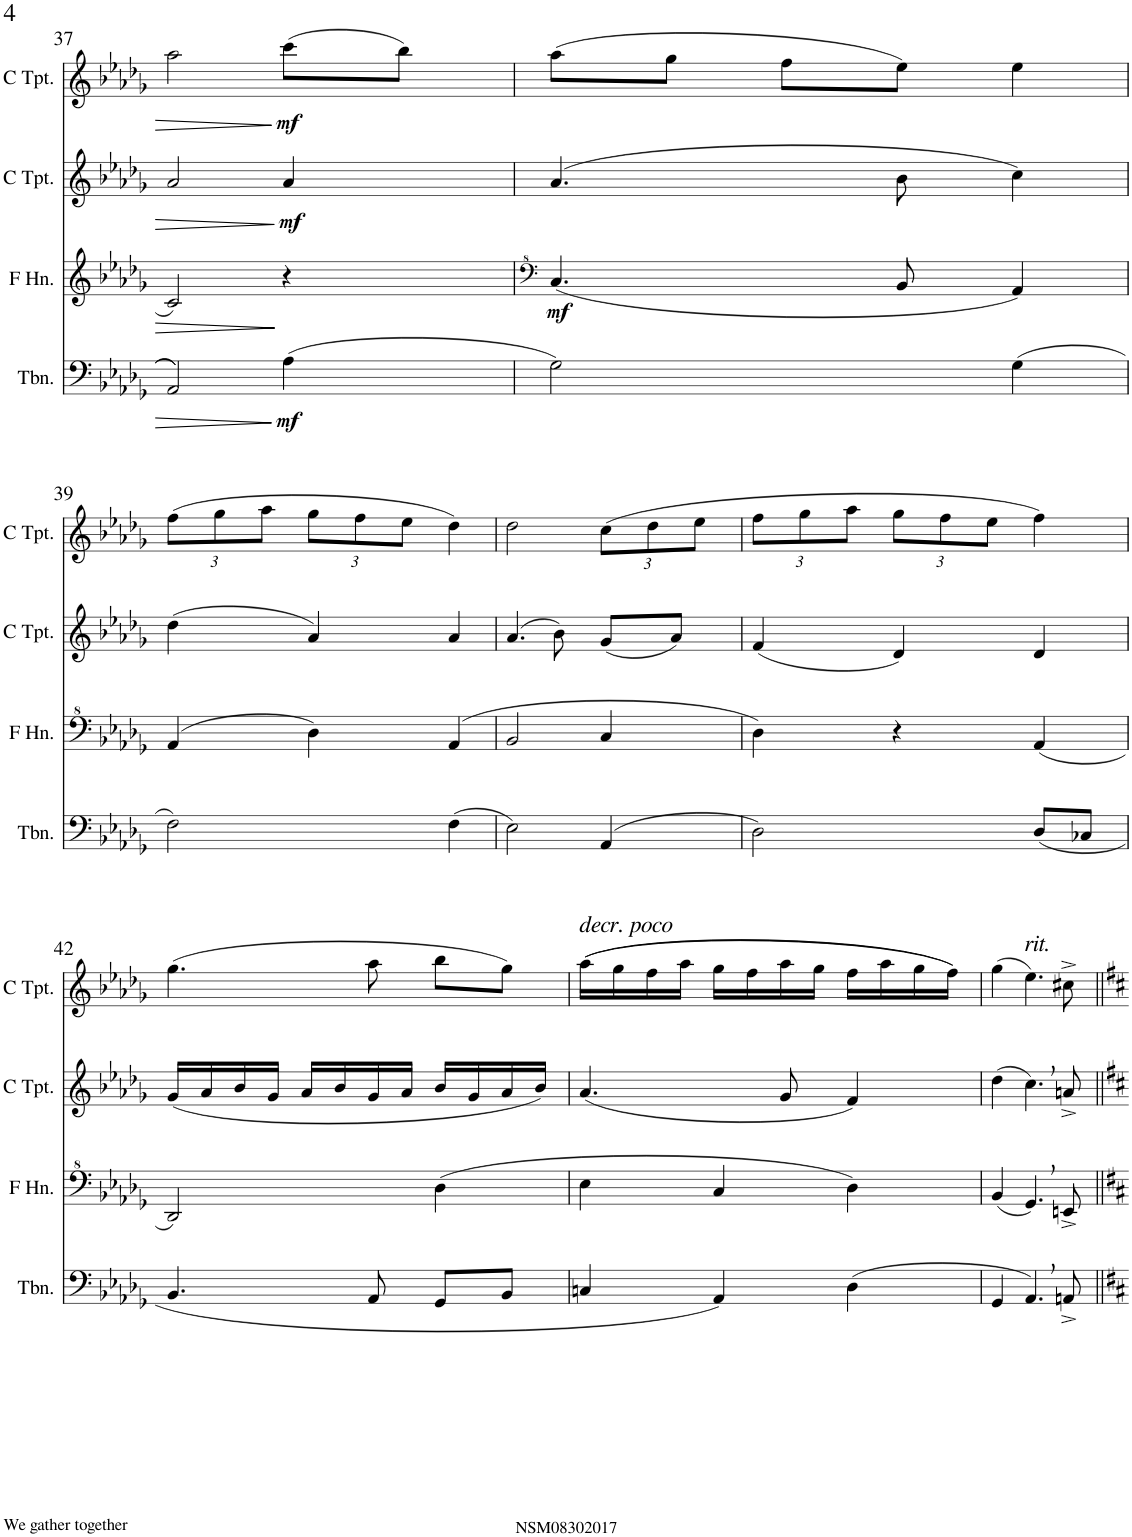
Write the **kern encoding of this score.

**kern	**dynam	**kern	**dynam	**kern	**dynam	**kern	**dynam
*part4	*part4	*part3	*part3	*part2	*part2	*part1	*part1
*staff4	*staff4	*staff3	*staff3	*staff2	*staff2	*staff1	*staff1
*I"Trombone	*	*I"Horn in F	*	*I"C Trumpet	*	*I"C Trumpet	*
*I'Tbn.	*	*	*	*I'C Tpt.	*	*I'C Tpt.	*
!!LO:PB:g=z
*clefF4	*	*clefG2	*	*clefG2	*	*clefG2	*
*	*	*ITrd4c7	*	*	*	*	*
*k[b-e-a-d-g-]	*	*k[b-e-a-d-g-]	*	*k[b-e-a-d-g-]	*	*k[b-e-a-d-g-]	*
*M3/4	*	*M3/4	*	*M3/4	*	*M3/4	*
=37	=37	=37	=37	=37	=37	=37	=37
2AA-/	.	2c/	.	2a-/	.	2aa-\	.
!	!LO:DY:b	!	!	!	!LO:DY:b	!	!LO:DY:b
(4A-\	mf	4r	.	4a-/	mf	(8ccc\L	mf
.	.	.	.	.	.	8bb-\J)	.
=38	=38	=38	=38	=38	=38	=38	=38
*	*	*clefF^4	*	*	*	*	*
!	!	!	!LO:DY:b	!	!	!	!
2G-\)	.	(4.c/	mf	(4.a-/	.	(8aa-\L	.
.	.	.	.	.	.	8gg-\J	.
.	.	.	.	.	.	8ff\L	.
.	.	8B-/	.	8b-\	.	8ee-\J)	.
(4G-\	.	4A-/)	.	4cc\)	.	4ee-\	.
!!LO:LB:g=z
=39	=39	=39	=39	=39	=39	=39	=39
*	*	*	*	*	*	*Xbrackettup	*
2F\)	.	(4A-/	.	(4dd-\	.	(12ff\L	.
.	.	.	.	.	.	12gg-\	.
.	.	.	.	.	.	12aa-\J	.
.	.	4d-\)	.	4a-/)	.	12gg-\L	.
.	.	.	.	.	.	12ff\	.
.	.	.	.	.	.	12ee-\J	.
(4F\	.	(4A-/	.	4a-/	.	4dd-\)	.
=40	=40	=40	=40	=40	=40	=40	=40
2E-\)	.	2B-/	.	(4.a-/	.	2dd-\	.
.	.	.	.	8b-\)	.	.	.
(4AA-/	.	4c/	.	(8g-/L	.	(12cc\L	.
.	.	.	.	.	.	12dd-\	.
.	.	.	.	8a-/J)	.	.	.
.	.	.	.	.	.	12ee-\J	.
=41	=41	=41	=41	=41	=41	=41	=41
2D-\)	.	4d-\)	.	(4f/	.	12ff\L	.
.	.	.	.	.	.	12gg-\	.
.	.	.	.	.	.	12aa-\J	.
.	.	4r	.	4d-/)	.	12gg-\L	.
.	.	.	.	.	.	12ff\	.
.	.	.	.	.	.	12ee-\J	.
(8D-/L	.	(4A-/	.	4d-/	.	4ff\)	.
8C-X/J	.	.	.	.	.	.	.
!!LO:LB:g=z
=42	=42	=42	=42	=42	=42	=42	=42
4.BB-/	.	2D-/)	.	(16g-/LL	.	(4.gg-\	.
.	.	.	.	16a-/	.	.	.
.	.	.	.	16b-/	.	.	.
.	.	.	.	16g-/JJ	.	.	.
.	.	.	.	16a-/LL	.	.	.
.	.	.	.	16b-/	.	.	.
8AA-/	.	.	.	16g-/	.	8aa-\	.
.	.	.	.	16a-/JJ	.	.	.
8GG-/L	.	(4d-\	.	16b-/LL	.	8bb-\L	.
.	.	.	.	16g-/	.	.	.
8BB-/J	.	.	.	16a-/	.	8gg-\J)	.
.	.	.	.	16b-/JJ)	.	.	.
=43	=43	=43	=43	=43	=43	=43	=43
!	!	!	!	!	!	!LO:TX:a:i:t=decr. poco	!
4Cn/	.	4e-\	.	(4.a-/	.	((16aa-\LL	.
.	.	.	.	.	.	16gg-\	.
.	.	.	.	.	.	16ff\	.
.	.	.	.	.	.	16aa-\JJ	.
4AA-/)	.	4c/	.	.	.	16gg-\LL	.
.	.	.	.	.	.	16ff\	.
.	.	.	.	8g-/	.	16aa-\	.
.	.	.	.	.	.	16gg-\JJ	.
(4D-\	.	4d-\)	.	4f/)	.	16ff\LL	.
.	.	.	.	.	.	16aa-\	.
.	.	.	.	.	.	16gg-\	.
.	.	.	.	.	.	16ff\JJ))	.
=44	=44	=44	=44	=44	=44	=44	=44
4GG-/	.	(4B-/	.	(4dd-\	.	(4gg-\	.
!	!	!	!	!	!	!LO:TX:a:i:t=rit.	!
4.AA-,/)	.	4.G-,/)	.	4.cc,\)	.	4.ee-\)	.
8AAn^/	.	8En^/	.	8an^/	.	8cc#X^\	.
=||	=||	=||	=||	=||	=||	=||	=||
*-	*-	*-	*-	*-	*-	*-	*-
